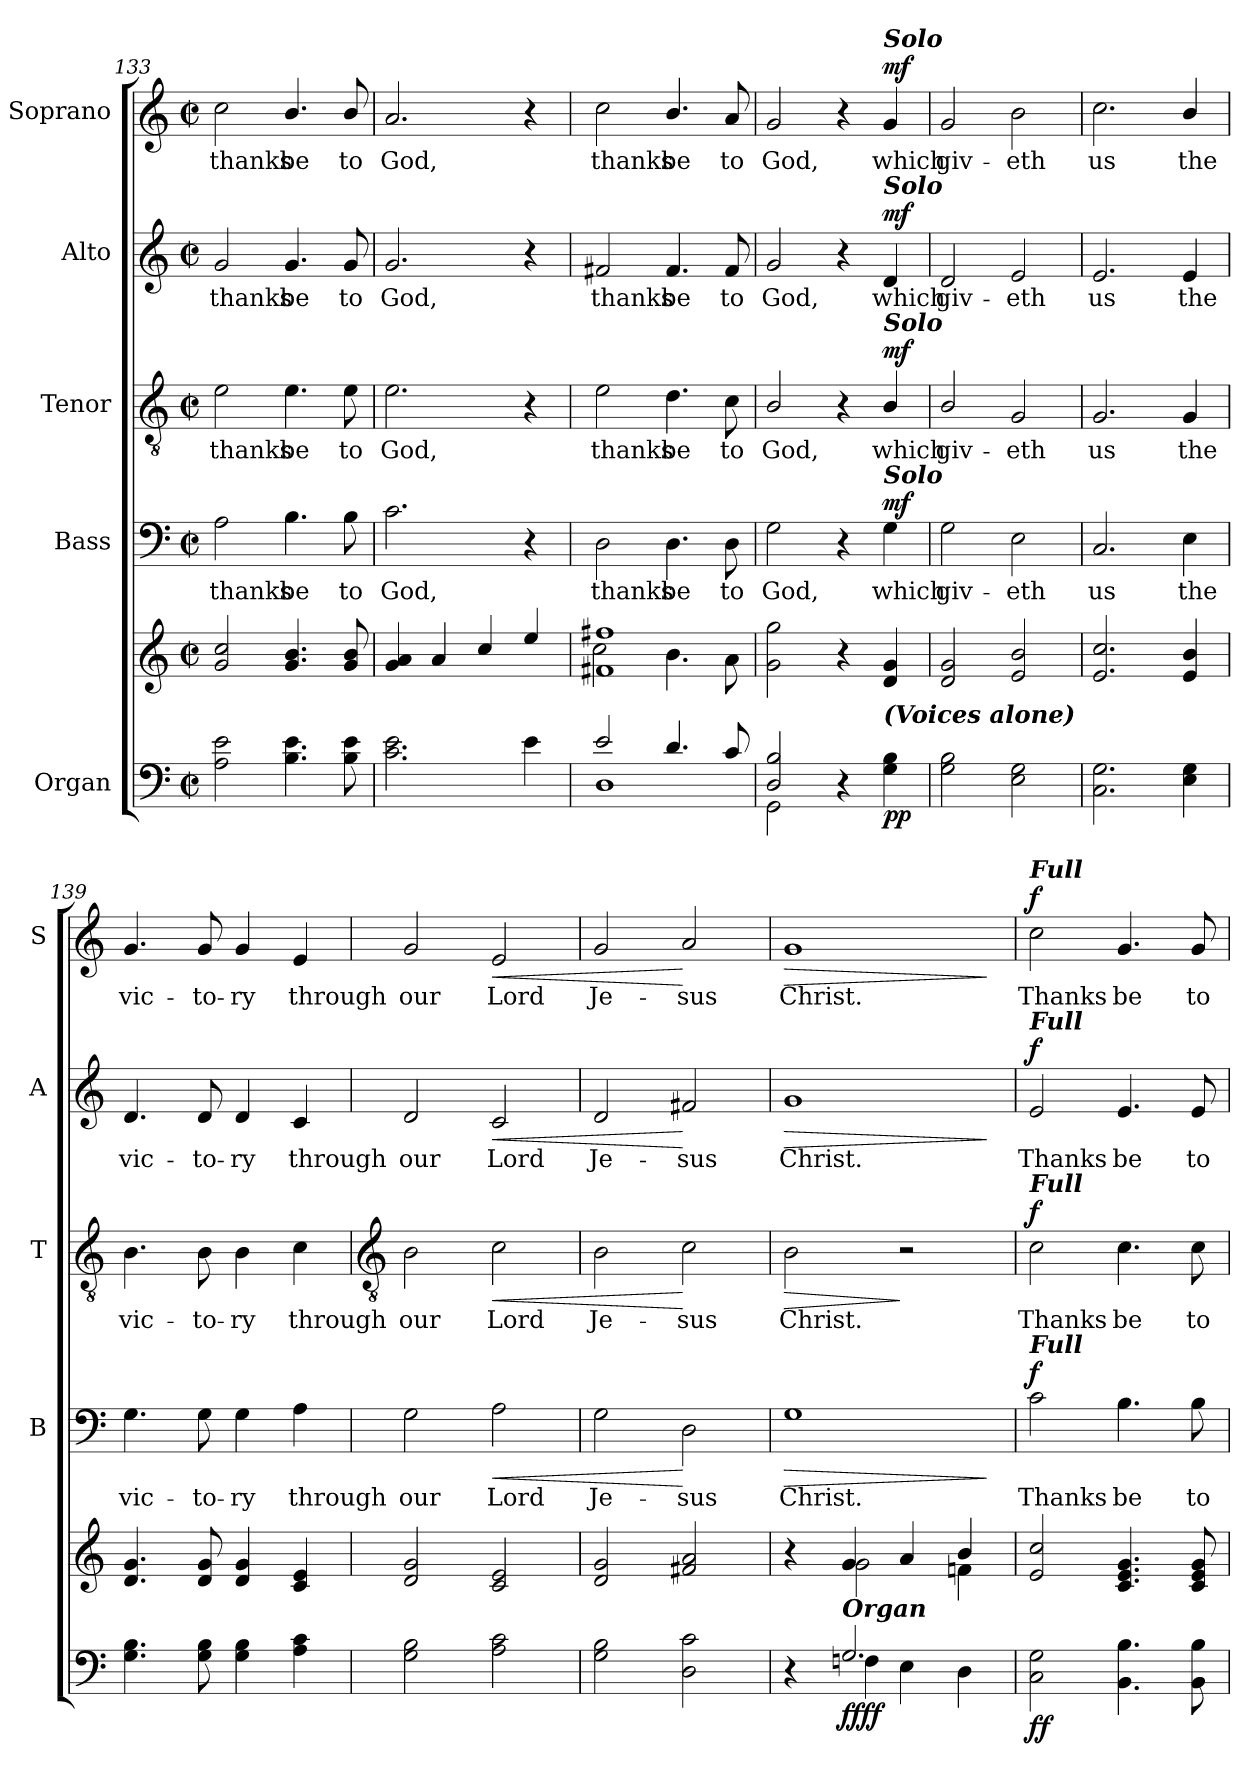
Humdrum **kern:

**kern	**kern	**dynam	**kern	**text	**dynam	**kern	**text	**dynam	**kern	**text	**dynam	**kern	**text	**dynam
*part5	*part5	*part5	*part4	*part4	*part4	*part3	*part3	*part3	*part2	*part2	*part2	*part1	*part1	*part1
*staff6	*staff5	*staff5/6	*staff4	*staff4	*staff4	*staff3	*staff3	*staff3	*staff2	*staff2	*staff2	*staff1	*staff1	*staff1
*I"Organ	*	*	*I"Bass	*	*	*I"Tenor	*	*	*I"Alto	*	*	*I"Soprano	*	*
*	*	*	*I'B	*	*	*I'T	*	*	*I'A	*	*	*I'S	*	*
!!LO:LB:g=z
*clefF4	*clefG2	*	*clefF4	*	*	*clefGv2	*	*	*clefG2	*	*	*clefG2	*	*
*k[]	*k[]	*	*k[]	*	*	*k[]	*	*	*k[]	*	*	*k[]	*	*
*C:	*C:	*	*C:	*	*	*C:	*	*	*C:	*	*	*C:	*	*
*M2/2	*M2/2	*	*M2/2	*	*	*M2/2	*	*	*M2/2	*	*	*M2/2	*	*
*met(c|)	*met(c|)	*	*met(c|)	*	*	*met(c|)	*	*	*met(c|)	*	*	*met(c|)	*	*
=133	=133	=133	=133	=133	=133	=133	=133	=133	=133	=133	=133	=133	=133	=133
*^	*^	*	*	*	*	*	*	*	*	*	*	*	*	*
!	!	!	!	!	!	!LO:LY:b	!	!	!LO:LY:b	!	!	!LO:LY:b	!	!	!LO:LY:b	!
1ryy	2A\ 2e\	2g 2cc	1ryy	.	2A	thanks	.	2e	thanks	.	2g	thanks	.	2cc	thanks	.
!	!	!	!	!	!	!LO:LY:b	!	!	!LO:LY:b	!	!	!LO:LY:b	!	!	!LO:LY:b	!
.	4.B\ 4.e\	4.g/ 4.b/	.	.	4.B\	be	.	4.e\	be	.	4.g/	be	.	4.b/	be	.
!	!	!	!	!	!	!LO:LY:b	!	!	!LO:LY:b	!	!	!LO:LY:b	!	!	!LO:LY:b	!
.	8B\ 8e\	8g/ 8b/	.	.	8B\	to	.	8e\	to	.	8g/	to	.	8b/	to	.
=134	=134	=134	=134	=134	=134	=134	=134	=134	=134	=134	=134	=134	=134	=134	=134	=134
!	!	!	!	!	!	!LO:LY:b	!	!	!LO:LY:b	!	!	!LO:LY:b	!	!	!LO:LY:b	!
1ryy	2.c\ 2.e\	4g 4a	1ryy	.	2.c	God,	.	2.e	God,	.	2.g	God,	.	2.a	God,	.
.	.	4a	.	.	.	.	.	.	.	.	.	.	.	.	.	.
.	.	4cc	.	.	.	.	.	.	.	.	.	.	.	.	.	.
.	4e\	4ee	.	.	4r	.	.	4r	.	.	4r	.	.	4r	.	.
=135	=135	=135	=135	=135	=135	=135	=135	=135	=135	=135	=135	=135	=135	=135	=135	=135
!	!	!	!	!	!	!LO:LY:b	!	!	!LO:LY:b	!	!	!LO:LY:b	!	!	!LO:LY:b	!
2e/	1D\	1f#X 1ff#X	2cc\	.	2D	thanks	.	2e	thanks	.	2f#X	thanks	.	2cc	thanks	.
!	!	!	!	!	!	!LO:LY:b	!	!	!LO:LY:b	!	!	!LO:LY:b	!	!	!LO:LY:b	!
4.d/	.	.	4.b\	.	4.D\	be	.	4.d\	be	.	4.f#/	be	.	4.b/	be	.
!	!	!	!	!	!	!LO:LY:b	!	!	!LO:LY:b	!	!	!LO:LY:b	!	!	!LO:LY:b	!
8c/	.	.	8a\	.	8D	to	.	8c	to	.	8f#	to	.	8a	to	.
=136	=136	=136	=136	=136	=136	=136	=136	=136	=136	=136	=136	=136	=136	=136	=136	=136
!	!	!	!	!	!	!LO:LY:b	!	!	!LO:LY:b	!	!	!LO:LY:b	!	!	!LO:LY:b	!
2D/ 2B/	2GG\	2ryy	2g\ 2gg\	.	2G	God,	.	2B/	God,	.	2g	God,	.	2g	God,	.
2ryy	4r	4r	2ryy	.	4r	.	.	4r	.	.	4r	.	.	4r	.	.
!	!	!	!	!	!	!	!	!	!	!	!	!	!	!LO:TX:a:Bi:t=Solo	!	!
!	!	!	!	!	!	!	!	!	!	!	!LO:TX:a:Bi:t=Solo	!	!	!	!	!
!	!	!	!	!	!	!	!	!LO:TX:a:Bi:t=Solo	!	!	!	!	!	!	!	!
!	!	!	!	!	!LO:TX:a:Bi:t=Solo	!	!	!	!	!	!	!	!	!	!	!
!	!LO:TX:a:Bi:t=(Voices alone)	!	!	!	!	!	!	!	!	!	!	!	!	!	!	!
!	!	!	!	!LO:DY:b=2	!	!LO:LY:b	!	!	!LO:LY:b	!	!	!LO:LY:b	!	!	!LO:LY:b	!
!	!	!	!	!LO:DY:n=1:b	!	!	!LO:DY:b	!	!	!LO:DY:b	!	!	!LO:DY:b	!	!	!LO:DY:b
.	4G\ 4B\	4d 4g	.	p p	4G	which	mf	4B/	which	mf	4d	which	mf	4g	which	mf
=137	=137	=137	=137	=137	=137	=137	=137	=137	=137	=137	=137	=137	=137	=137	=137	=137
!	!	!	!	!	!	!LO:LY:b	!	!	!LO:LY:b	!	!	!LO:LY:b	!	!	!LO:LY:b	!
1ryy	2G\ 2B\	2d 2g	1ryy	.	2G	giv-	.	2B/	giv-	.	2d	giv-	.	2g	giv-	.
!	!	!	!	!	!	!LO:LY:b	!	!	!LO:LY:b	!	!	!LO:LY:b	!	!	!LO:LY:b	!
.	2E\ 2G\	2e 2b	.	.	2E	-eth	.	2G/	-eth	.	2e	-eth	.	2b	-eth	.
=138	=138	=138	=138	=138	=138	=138	=138	=138	=138	=138	=138	=138	=138	=138	=138	=138
!	!	!	!	!	!	!LO:LY:b	!	!	!LO:LY:b	!	!	!LO:LY:b	!	!	!LO:LY:b	!
1ryy	2.C\ 2.G\	2.e 2.cc	1ryy	.	2.C	us	.	2.G	us	.	2.e	us	.	2.cc	us	.
!	!	!	!	!	!	!LO:LY:b	!	!	!LO:LY:b	!	!	!LO:LY:b	!	!	!LO:LY:b	!
.	4E\ 4G\	4e/ 4b/	.	.	4E\	the	.	4G/	the	.	4e/	the	.	4b/	the	.
=139	=139	=139	=139	=139	=139	=139	=139	=139	=139	=139	=139	=139	=139	=139	=139	=139
!	!	!	!	!	!	!LO:LY:b	!	!	!LO:LY:b	!	!	!LO:LY:b	!	!	!LO:LY:b	!
1ryy	4.G\ 4.B\	4.d 4.g	1ryy	.	4.G	vic-	.	4.B	vic-	.	4.d	vic-	.	4.g	vic-	.
!	!	!	!	!	!	!LO:LY:b	!	!	!LO:LY:b	!	!	!LO:LY:b	!	!	!LO:LY:b	!
.	8G\ 8B\	8d 8g	.	.	8G	-to-	.	8B	-to-	.	8d	-to-	.	8g	-to-	.
!	!	!	!	!	!	!LO:LY:b	!	!	!LO:LY:b	!	!	!LO:LY:b	!	!	!LO:LY:b	!
.	4G\ 4B\	4d 4g	.	.	4G	-ry	.	4B	-ry	.	4d	-ry	.	4g	-ry	.
!	!	!	!	!	!	!LO:LY:b	!	!	!LO:LY:b	!	!	!LO:LY:b	!	!	!LO:LY:b	!
.	4A\ 4c\	4c 4e	.	.	4A	through	.	4c	through	.	4c	through	.	4e	through	.
!!LO:LB:g=z
=140	=140	=140	=140	=140	=140	=140	=140	=140	=140	=140	=140	=140	=140	=140	=140	=140
*	*	*	*	*	*	*	*	*clefGv2	*	*	*	*	*	*	*	*
!	!	!	!	!	!	!LO:LY:b	!	!	!LO:LY:b	!	!	!LO:LY:b	!	!	!LO:LY:b	!
1ryy	2G\ 2B\	2d 2g	1ryy	.	2G	our	.	2B	our	.	2d	our	.	2g	our	.
!	!	!	!	!	!	!LO:LY:b	!LO:HP:b	!	!LO:LY:b	!LO:HP:b	!	!LO:LY:b	!LO:HP:b	!	!LO:LY:b	!LO:HP:b
.	2A\ 2c\	2c 2e	.	.	2A	Lord	<	2c	Lord	<	2c	Lord	<	2e	Lord	<
=141	=141	=141	=141	=141	=141	=141	=141	=141	=141	=141	=141	=141	=141	=141	=141	=141
!	!	!	!	!	!	!LO:LY:b	!	!	!LO:LY:b	!	!	!LO:LY:b	!	!	!LO:LY:b	!
1ryy	2G\ 2B\	2d 2g	1ryy	.	2G	Je-	.	2B	Je-	.	2d	Je-	.	2g	Je-	.
!	!	!	!	!	!	!LO:LY:b	!	!	!LO:LY:b	!	!	!LO:LY:b	!	!	!LO:LY:b	!
.	2D\ 2c\	2f#X 2a	.	.	2D	-sus	[	2c	-sus	[	2f#X	-sus	[	2a	-sus	[
=142	=142	=142	=142	=142	=142	=142	=142	=142	=142	=142	=142	=142	=142	=142	=142	=142
!	!	!	!	!	!	!LO:LY:b	!LO:HP:b	!	!LO:LY:b	!LO:HP:b	!	!LO:LY:b	!LO:HP:b	!	!LO:LY:b	!LO:HP:b
4ryy	4r	4r	4ryy	.	1G	Christ.	>	2B	Christ.	>	1g	Christ.	>	1g	Christ.	>
!LO:TX:a:Bi:t=Organ	!	!	!	!	!	!	!	!	!	!	!	!	!	!	!	!
!	!	!	!	!LO:DY:b=2	!	!	!	!	!	!	!	!	!	!	!	!
!	!	!	!	!LO:DY:n=1:b=2	!	!	!	!	!	!	!	!	!	!	!	!
!	!	!	!	!LO:DY:n=2:b	!	!	!	!	!	!	!	!	!	!	!	!
!	!	!	!	!LO:DY:n=3:b	!	!	!	!	!	!	!	!	!	!	!	!
2.G/	4Fn\	4g	2g\	f f f f	.	.	.	.	.	.	.	.	.	.	.	.
.	4E\	4a	.	.	.	.	.	2r	.	]	.	.	.	.	.	.
.	4D\	4b/	4fn\	.	.	.	.	.	.	.	.	.	.	.	.	.
*v	*v	*	*	*	*	*	*	*	*	*	*	*	*	*	*	*
*	*v	*v	*	*	*	*	*	*	*	*	*	*	*	*	*
.	.	.	.	.	]	.	.	.	.	.	]	.	.	]
=143	=143	=143	=143	=143	=143	=143	=143	=143	=143	=143	=143	=143	=143	=143
*^	*^	*	*	*	*	*	*	*	*	*	*	*	*	*
!	!	!	!	!	!	!	!	!	!	!	!	!	!	!LO:TX:a:Bi:t=Full	!	!
!	!	!	!	!	!	!	!	!	!	!	!LO:TX:a:Bi:t=Full	!	!	!	!	!
!	!	!	!	!	!	!	!	!LO:TX:a:Bi:t=Full	!	!	!	!	!	!	!	!
!	!	!	!	!	!LO:TX:a:Bi:t=Full	!	!	!	!	!	!	!	!	!	!	!
!	!	!	!	!LO:DY:b=2	!	!LO:LY:b	!	!	!LO:LY:b	!	!	!LO:LY:b	!	!	!LO:LY:b	!
!	!	!	!	!LO:DY:n=1:b	!	!	!LO:DY:b	!	!	!LO:DY:b	!	!	!LO:DY:b	!	!	!LO:DY:b
1ryy	2C\ 2G\	2e 2cc	1ryy	f f	2c	Thanks	f	2c	Thanks	f	2e	Thanks	f	2cc	Thanks	f
!	!	!	!	!	!	!LO:LY:b	!	!	!LO:LY:b	!	!	!LO:LY:b	!	!	!LO:LY:b	!
.	4.BB\ 4.B\	4.c 4.e 4.g	.	.	4.B	be	.	4.c	be	.	4.e	be	.	4.g	be	.
!	!	!	!	!	!	!LO:LY:b	!	!	!LO:LY:b	!	!	!LO:LY:b	!	!	!LO:LY:b	!
.	8BB\ 8B\	8c 8e 8g	.	.	8B	to	.	8c	to	.	8e	to	.	8g	to	.
*v	*v	*	*	*	*	*	*	*	*	*	*	*	*	*	*	*
*	*v	*v	*	*	*	*	*	*	*	*	*	*	*	*	*
=	=	=	=	=	=	=	=	=	=	=	=	=	=	=
*-	*-	*-	*-	*-	*-	*-	*-	*-	*-	*-	*-	*-	*-	*-
